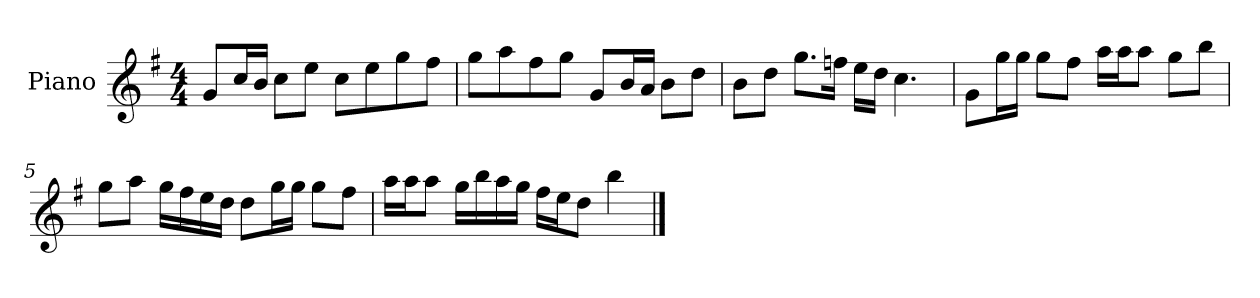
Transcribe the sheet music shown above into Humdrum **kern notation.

**kern
*part1
*staff1
*I"Piano
*I'P-no
*clefG2
*k[f#]
*M4/4
*MM90
=1
8g/L
16cc/L
16b/JJ
8cc\L
8ee\J
8cc\L
8ee\
8gg\
8ff#\J
=2
8gg\L
8aa\
8ff#\
8gg\J
8g/L
16b/L
16a/JJ
8b\L
8dd\J
=3
8b\L
8dd\J
8.gg\L
16ffn\Jk
16ee\LL
16dd\JJ
4.cc\
=4
8g\L
16gg\L
16gg\JJ
8gg\L
8ff#\J
16aa\LL
16aa\J
8aa\J
8gg\L
8bb\J
!!LO:LB:g=z
=5
8gg\L
8aa\J
16gg\LL
16ff#\
16ee\
16dd\JJ
8dd\L
16gg\L
16gg\JJ
8gg\L
8ff#\J
=6
16aa\LL
16aa\J
8aa\J
16gg\LL
16bb\
16aa\
16gg\JJ
16ff#\LL
16ee\J
8dd\J
4bb\
==
*-
